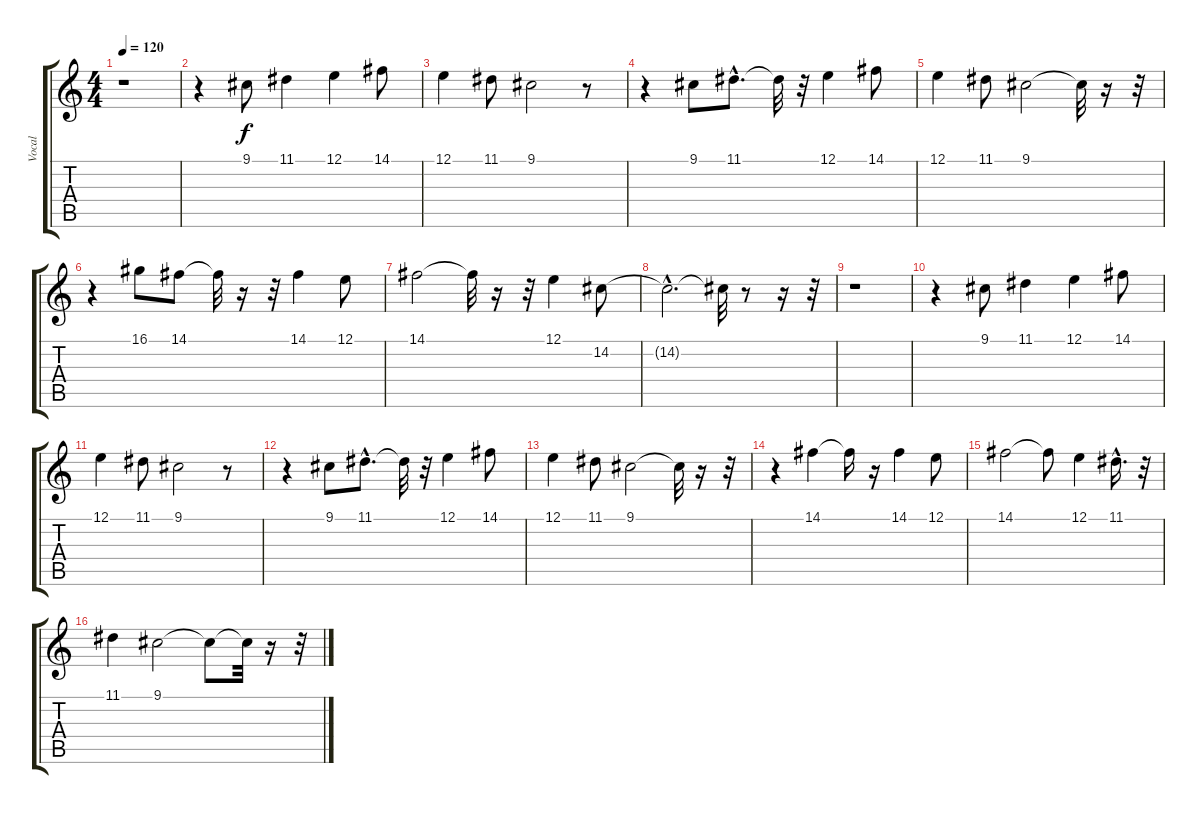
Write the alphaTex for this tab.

\track ("Vocal" "Vocal") {instrument clarinet}
\staff {score tabs}
\tuning (E4 B3 G3 D3 A2 E2) {hide}
\ts (4 4)
\tempo 120
\clef g2
\ks c
r.1{dy f} |
r.4 9.1.8 11.1.4 12.1.4 14.1.8 |
12.1.4 11.1.8 9.1.2 r.8 |
r.4 9.1.8 11.1{hac}.8{d} 11.1{t}.32 r.32 12.1.4 14.1.8 |
12.1.4 11.1.8 9.1.2 9.1{t}.32 r.16 r.32 |
r.4 16.1.8 14.1.8 14.1{t}.32 r.16 r.32 14.1.4 12.1.8 |
14.1.2 14.1{t}.32 r.16 r.32 12.1.4 14.2.8 |
14.2{hac t}.2{d} 14.2{t}.32 r.8 r.16 r.32 |
r.1 |
r.4 9.1.8 11.1.4 12.1.4 14.1.8 |
12.1.4 11.1.8 9.1.2 r.8 |
r.4 9.1.8 11.1{hac}.8{d} 11.1{t}.32 r.32 12.1.4 14.1.8 |
12.1.4 11.1.8 9.1.2 9.1{t}.32 r.16 r.32 |
r.4 14.1.4 14.1{t}.16 r.16 14.1.4 12.1.8 |
14.1.2 14.1{t}.8 12.1.4 11.1{hac}.16{d} r.32 |
11.1.4 9.1.2 9.1{t}.8 9.1{t}.32 r.16 r.32
